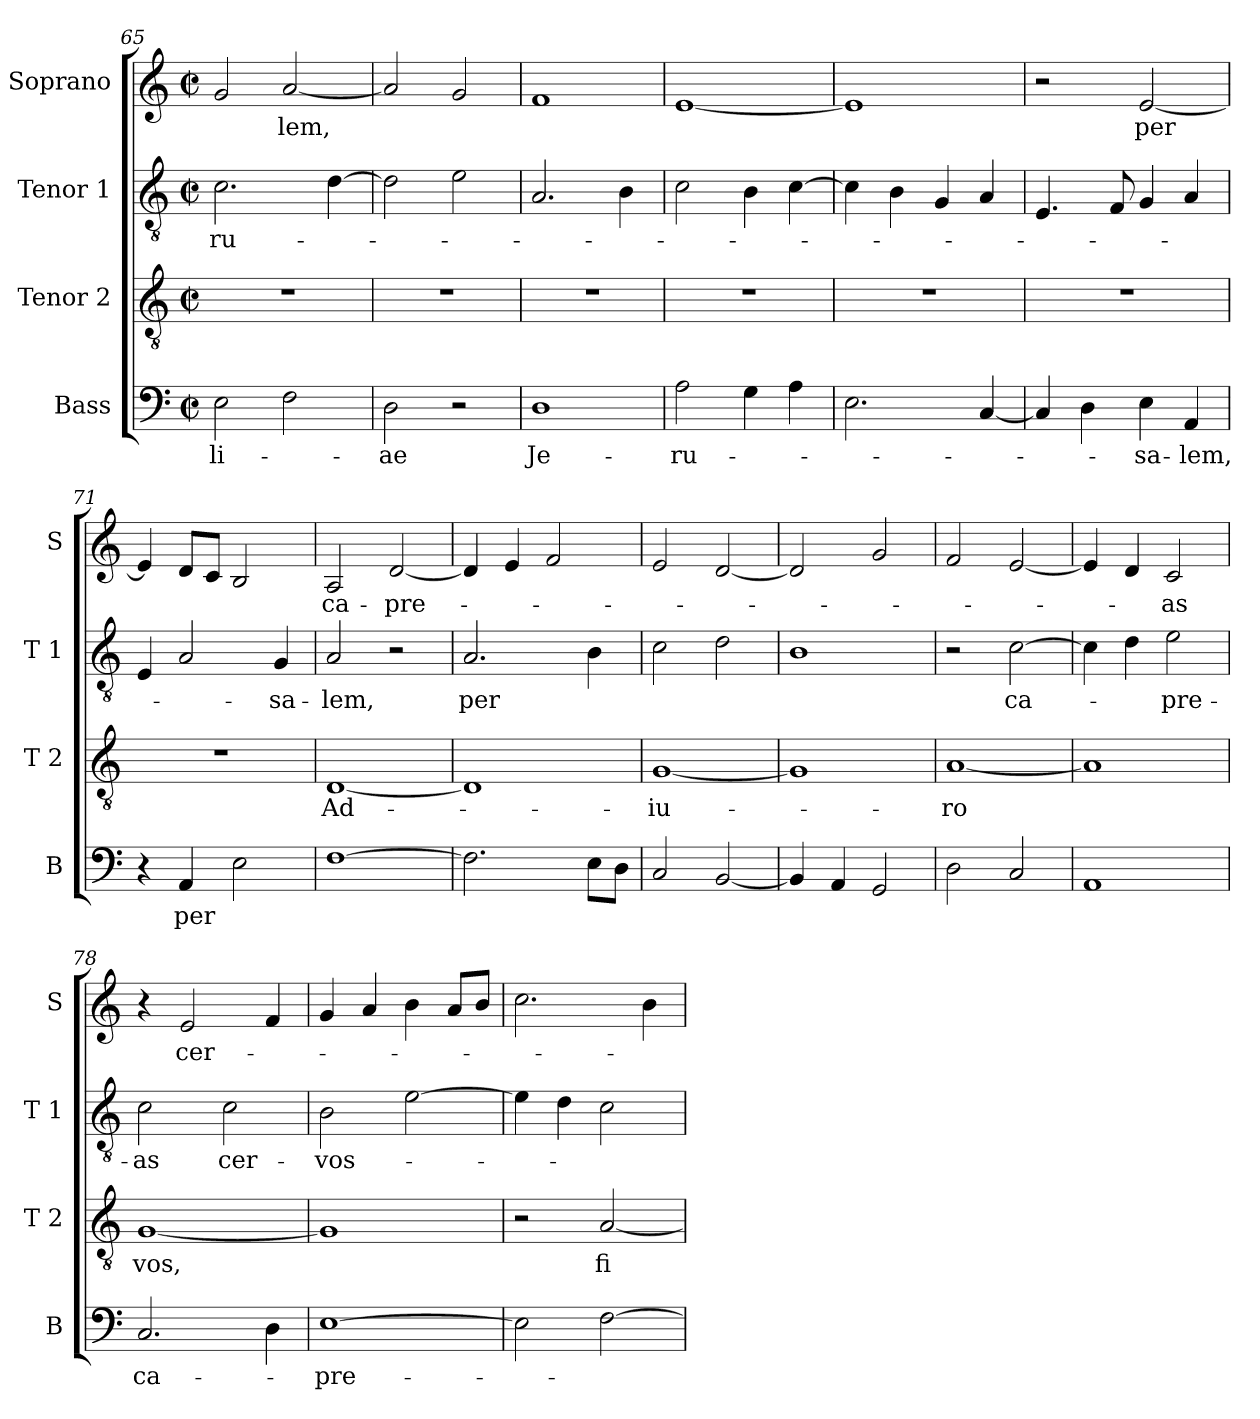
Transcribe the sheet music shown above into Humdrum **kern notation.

**kern	**text	**kern	**text	**kern	**text	**kern	**text
*part4	*part4	*part3	*part3	*part2	*part2	*part1	*part1
*staff4	*staff4	*staff3	*staff3	*staff2	*staff2	*staff1	*staff1
*I"Bass	*	*I"Tenor 2	*	*I"Tenor 1	*	*I"Soprano	*
*I'B	*	*I'T 2	*	*I'T 1	*	*I'S	*
!!LO:PB:g=z
*clefF4	*	*clefGv2	*	*clefGv2	*	*clefG2	*
*k[]	*	*k[]	*	*k[]	*	*k[]	*
*C:	*	*C:	*	*C:	*	*C:	*
*M2/2	*	*M2/2	*	*M2/2	*	*M2/2	*
*met(c|)	*	*met(c|)	*	*met(c|)	*	*met(c|)	*
=65	=65	=65	=65	=65	=65	=65	=65
!	!LO:LY:b	!	!	!	!LO:LY:b	!	!
2E\	-li-	1r	.	2.c\	-ru-	2g/	.
!	!	!	!	!	!	!	!LO:LY:b
2F\	.	.	.	.	.	[2a/	-lem,
.	.	.	.	[4d\	.	.	.
=66	=66	=66	=66	=66	=66	=66	=66
!	!LO:LY:b	!	!	!	!	!	!
2D\	-ae	1r	.	2d\]	.	2a/]	.
2r	.	.	.	2e\	.	2g/	.
=67	=67	=67	=67	=67	=67	=67	=67
!	!LO:LY:b	!	!	!	!	!	!
1D	Je-	1r	.	2.A/	.	1f	.
.	.	.	.	4B\	.	.	.
=68	=68	=68	=68	=68	=68	=68	=68
!	!LO:LY:b	!	!	!	!	!	!
2A\	-ru-	1r	.	2c\	.	[1e	.
4G\	.	.	.	4B\	.	.	.
4A\	.	.	.	[4c\	.	.	.
=69	=69	=69	=69	=69	=69	=69	=69
2.E\	.	1r	.	4c\]	.	1e]	.
.	.	.	.	4B\	.	.	.
.	.	.	.	4G/	.	.	.
[4C/	.	.	.	4A/	.	.	.
=70	=70	=70	=70	=70	=70	=70	=70
4C/]	.	1r	.	4.E/	.	2r	.
4D\	.	.	.	.	.	.	.
.	.	.	.	8F/	.	.	.
!	!LO:LY:b	!	!	!	!	!	!LO:LY:b
4E\	-sa-	.	.	4G/	.	[2e/	per
!	!LO:LY:b	!	!	!	!	!	!
4AA/	-lem,	.	.	4A/	.	.	.
=71	=71	=71	=71	=71	=71	=71	=71
4r	.	1r	.	4E/	.	4e/]	.
!	!LO:LY:b	!	!	!	!	!	!
4AA/	per	.	.	2A/	.	8d/L	.
.	.	.	.	.	.	8c/J	.
2E\	.	.	.	.	.	2B/	.
!	!	!	!	!	!LO:LY:b	!	!
.	.	.	.	4G/	-sa-	.	.
!!LO:LB:g=z
=72	=72	=72	=72	=72	=72	=72	=72
!	!	!	!LO:LY:b	!	!LO:LY:b	!	!LO:LY:b
[1F	.	[1D	Ad-	2A/	-lem,	2A/	ca-
!	!	!	!	!	!	!	!LO:LY:b
.	.	.	.	2r	.	[2d/	-pre-
=73	=73	=73	=73	=73	=73	=73	=73
!	!	!	!	!	!LO:LY:b	!	!
2.F\]	.	1D]	.	2.A/	per	4d/]	.
.	.	.	.	.	.	4e/	.
.	.	.	.	.	.	2f/	.
8E\L	.	.	.	4B\	.	.	.
8D\J	.	.	.	.	.	.	.
=74	=74	=74	=74	=74	=74	=74	=74
!	!	!	!LO:LY:b	!	!	!	!
2C/	.	[1G	-iu-	2c\	.	2e/	.
[2BB/	.	.	.	2d\	.	[2d/	.
=75	=75	=75	=75	=75	=75	=75	=75
4BB/]	.	1G]	.	1B	.	2d/]	.
4AA/	.	.	.	.	.	.	.
2GG/	.	.	.	.	.	2g/	.
=76	=76	=76	=76	=76	=76	=76	=76
!	!	!	!LO:LY:b	!	!	!	!
2D\	.	[1A	-ro	2r	.	2f/	.
!	!	!	!	!	!LO:LY:b	!	!
2C/	.	.	.	[2c\	ca-	[2e/	.
=77	=77	=77	=77	=77	=77	=77	=77
1AA	.	1A]	.	4c\]	.	4e/]	.
.	.	.	.	4d\	.	4d/	.
!	!	!	!	!	!LO:LY:b	!	!LO:LY:b
.	.	.	.	2e\	-pre-	2c/	-as
=78	=78	=78	=78	=78	=78	=78	=78
!	!LO:LY:b	!	!LO:LY:b	!	!LO:LY:b	!	!
2.C/	ca-	[1G	vos,	2c\	-as	4r	.
!	!	!	!	!	!	!	!LO:LY:b
.	.	.	.	.	.	2e/	cer-
!	!	!	!	!	!LO:LY:b	!	!
.	.	.	.	2c\	cer-	.	.
4D\	.	.	.	.	.	4f/	.
!!LO:LB:g=z
=79	=79	=79	=79	=79	=79	=79	=79
!	!LO:LY:b	!	!	!	!LO:LY:b	!	!
[1E	-pre-	1G]	.	2B\	-vos-	4g/	.
.	.	.	.	.	.	4a/	.
.	.	.	.	[2e\	.	4b\	.
.	.	.	.	.	.	8a/L	.
.	.	.	.	.	.	8b/J	.
=80	=80	=80	=80	=80	=80	=80	=80
2E\]	.	2r	.	4e\]	.	2.cc\	.
.	.	.	.	4d\	.	.	.
!	!	!	!LO:LY:b	!	!	!	!
[2F\	.	[2A/	fi-	2c\	.	.	.
.	.	.	.	.	.	4b\	.
=	=	=	=	=	=	=	=
*-	*-	*-	*-	*-	*-	*-	*-
